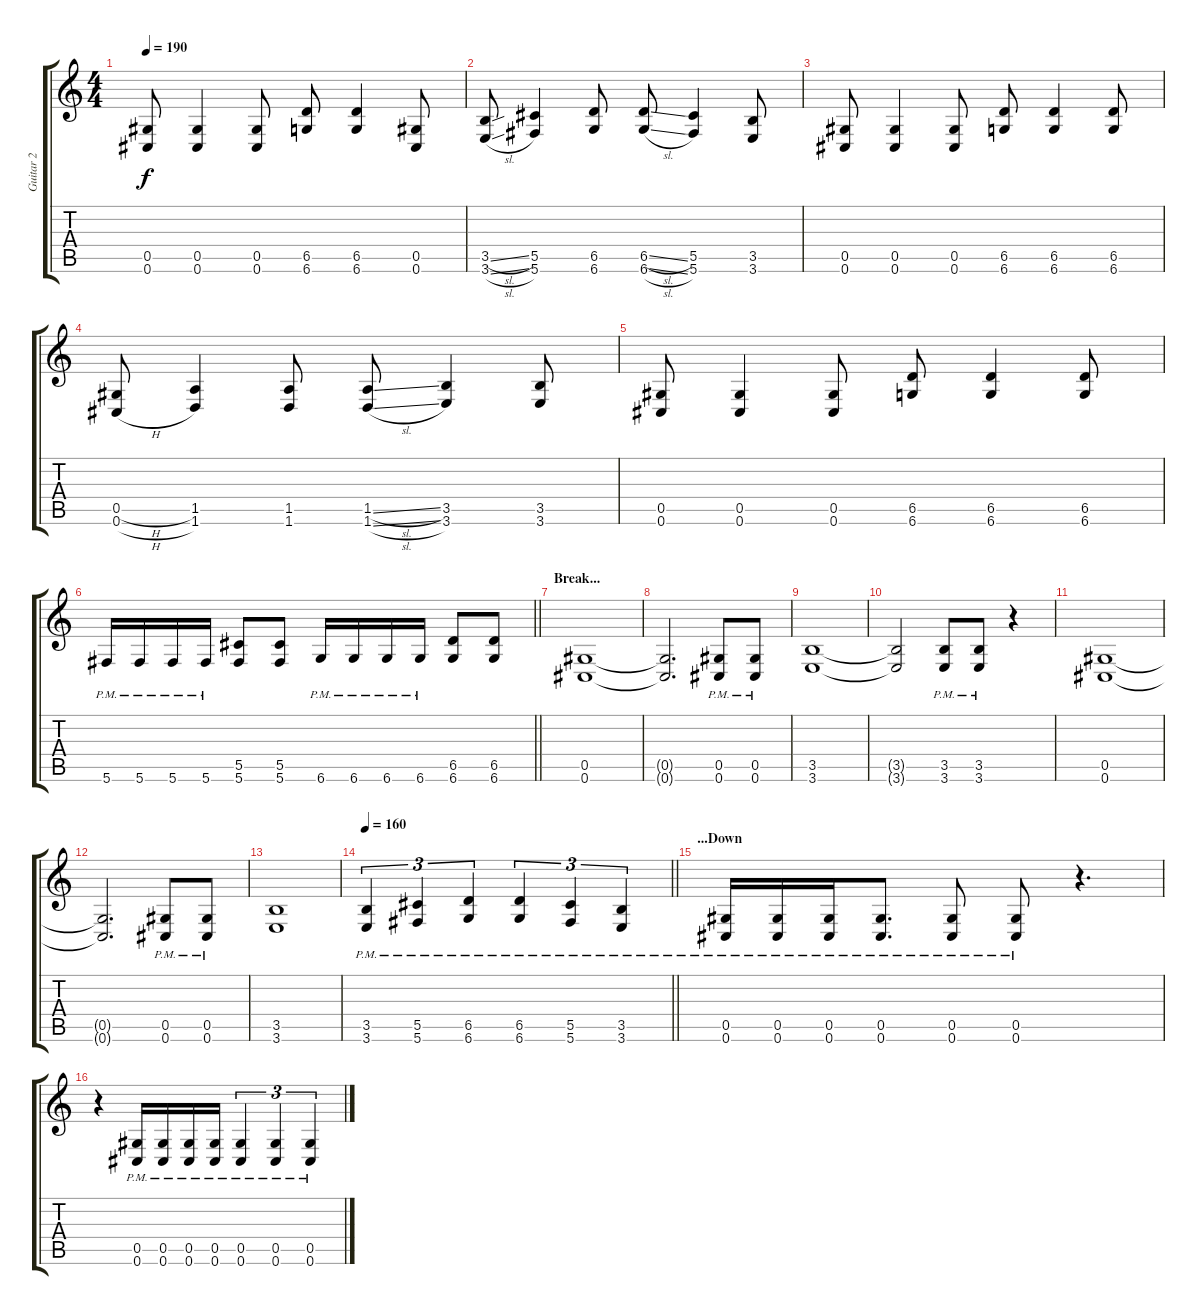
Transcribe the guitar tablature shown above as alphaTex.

\track ("Guitar 2" "Guitar 2") {instrument distortionguitar}
\staff {score tabs}
\tuning (Eb4 Bb3 Gb3 Db3 Ab2 Db2) {hide}
\ts (4 4)
\tempo 190
\clef g2
\ks c
(0.5 0.6).8{dy f} (0.5 0.6).4 (0.5 0.6).8 (6.5 6.6).8 (6.5 6.6).4 (0.5 0.6).8 |
(3.5{sl} 3.6{sl}).8 (5.5 5.6).4 (6.5 6.6).8 (6.5{sl} 6.6{sl}).8 (5.5 5.6).4 (3.5 3.6).8 |
(0.5 0.6).8 (0.5 0.6).4 (0.5 0.6).8 (6.5 6.6).8 (6.5 6.6).4 (6.5 6.6).8 |
(0.5{h} 0.6{h}).8 (1.5 1.6).4 (1.5 1.6).8 (1.5{sl} 1.6{sl}).8 (3.5 3.6).4 (3.5 3.6).8 |
(0.5 0.6).8 (0.5 0.6).4 (0.5 0.6).8 (6.5 6.6).8 (6.5 6.6).4 (6.5 6.6).8 |
\barLineRight lightlight
5.6{pm}.16 5.6{pm}.16 5.6{pm}.16 5.6{pm}.16 (5.5 5.6).8 (5.5 5.6).8 6.6{pm}.16 6.6{pm}.16 6.6{pm}.16 6.6{pm}.16 (6.5 6.6).8 (6.5 6.6).8 |
\section ("" "Break...")
(0.5 0.6).1 |
(0.5{t} 0.6{t}).2{d} (0.5{pm} 0.6{pm}).8 (0.5{pm} 0.6{pm}).8 |
(3.5 3.6).1 |
(3.5{t} 3.6{t}).2 (3.5{pm} 3.6{pm}).8 (3.5{pm} 3.6{pm}).8 r.4 |
(0.5 0.6).1 |
(0.5{t} 0.6{t}).2{d} (0.5{pm} 0.6{pm}).8 (0.5{pm} 0.6{pm}).8 |
(3.5 3.6).1 |
\tempo 160
\barLineRight lightlight
(3.5{pm} 3.6{pm}).4{tu (3 2)} (5.5{pm} 5.6{pm}).4{tu (3 2)} (6.5{pm} 6.6{pm}).4{tu (3 2)} (6.5{pm} 6.6{pm}).4{tu (3 2)} (5.5{pm} 5.6{pm}).4{tu (3 2)} (3.5{pm} 3.6{pm}).4{tu (3 2)} |
\section ("" "...Down")
(0.5{pm} 0.6{pm}).16 (0.5{pm} 0.6{pm}).16 (0.5{pm} 0.6{pm}).16 (0.5{pm} 0.6{pm}).8{d} (0.5{pm} 0.6{pm}).8 (0.5{pm} 0.6{pm}).8 r.4{d} |
r.4 (0.5{pm} 0.6{pm}).16 (0.5{pm} 0.6{pm}).16 (0.5{pm} 0.6{pm}).16 (0.5{pm} 0.6{pm}).16 (0.5{pm} 0.6{pm}).4{tu (3 2)} (0.5{pm} 0.6{pm}).4{tu (3 2)} (0.5{pm} 0.6{pm}).4{tu (3 2)}
